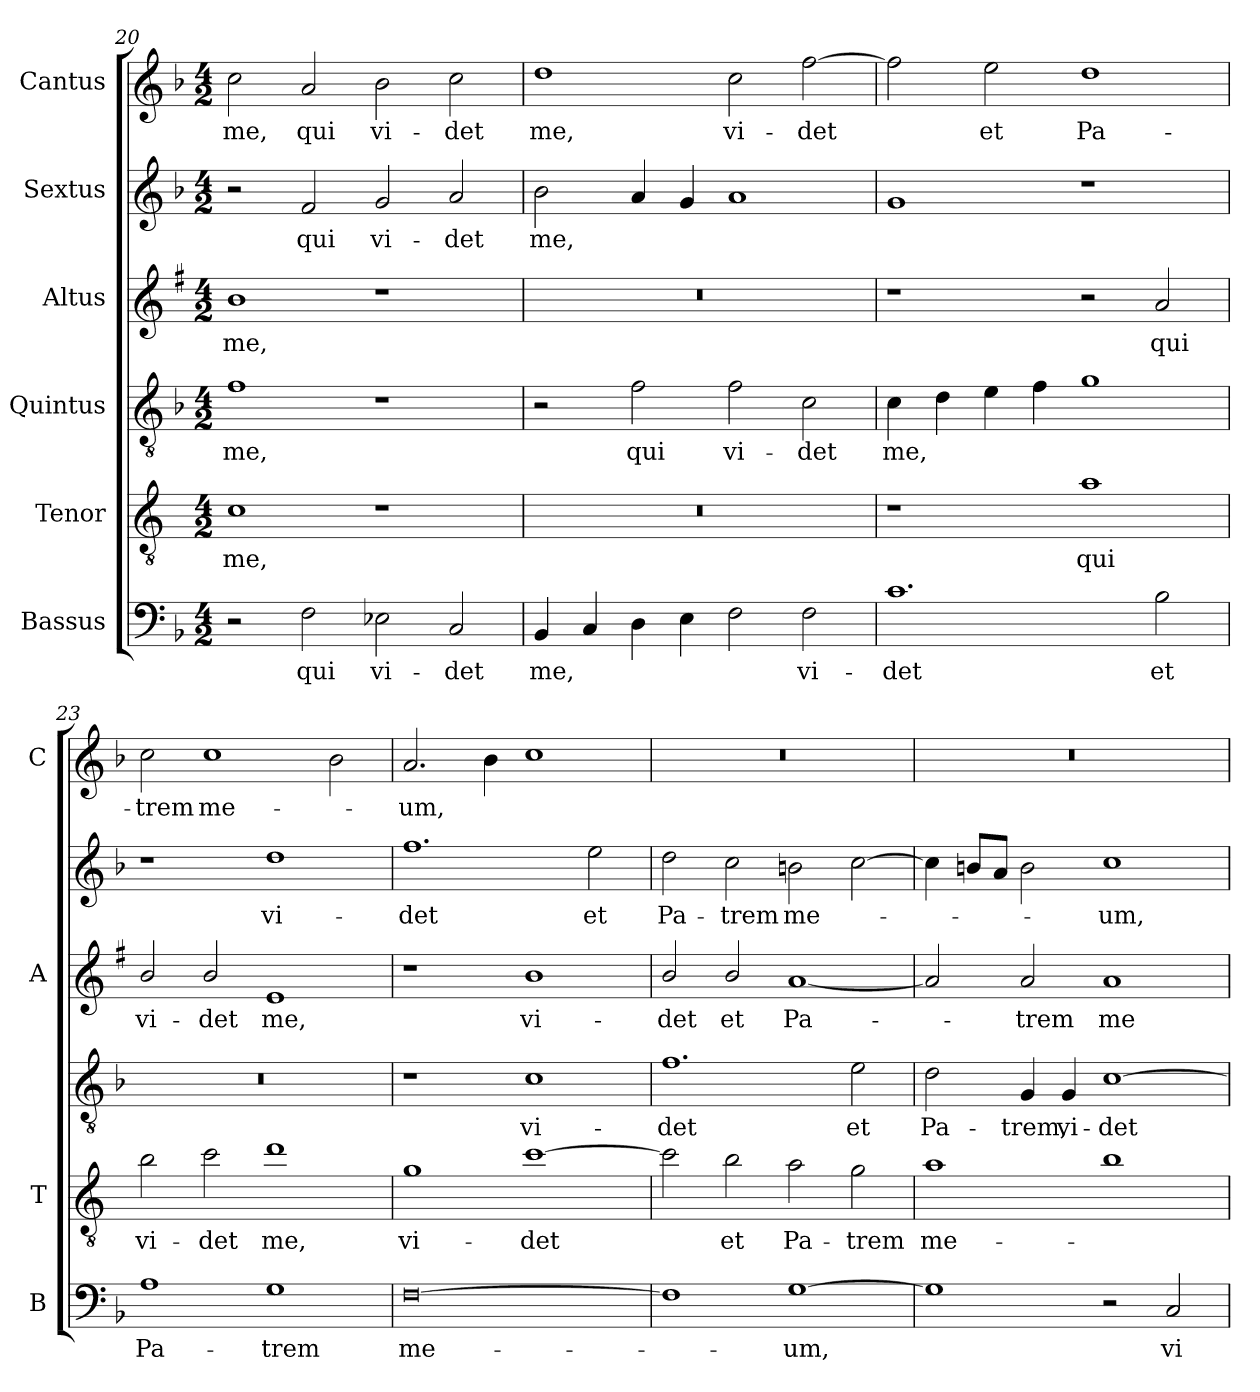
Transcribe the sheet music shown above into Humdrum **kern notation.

**kern	**text	**kern	**text	**kern	**text	**kern	**text	**kern	**text	**kern	**text
*part6	*part6	*part5	*part5	*part4	*part4	*part3	*part3	*part2	*part2	*part1	*part1
*staff6	*staff6	*staff5	*staff5	*staff4	*staff4	*staff3	*staff3	*staff2	*staff2	*staff1	*staff1
*I"Bassus	*	*I"Tenor	*	*I"Quintus	*	*I"Altus	*	*I"Sextus	*	*I"Cantus	*
*I'B	*	*I'T	*	*	*	*I'A	*	*	*	*I'C	*
*clefF4	*	*clefGv2	*	*clefGv2	*	*clefG2	*	*clefG2	*	*clefG2	*
*	*	*ITrd4c7	*	*	*	*ITrd1c2	*	*	*	*	*
*k[b-]	*	*k[b-]	*	*k[b-]	*	*k[b-]	*	*k[b-]	*	*k[b-]	*
*F:	*	*F:	*	*F:	*	*F:	*	*F:	*	*F:	*
*M4/2	*	*M4/2	*	*M4/2	*	*M4/2	*	*M4/2	*	*M4/2	*
=20	=20	=20	=20	=20	=20	=20	=20	=20	=20	=20	=20
!	!	!	!LO:LY:b	!	!LO:LY:b	!	!LO:LY:b	!	!	!	!LO:LY:b
2r	.	1F	me,	1f	me,	1a	me,	2r	.	2cc\	me,
!	!LO:LY:b	!	!	!	!	!	!	!	!LO:LY:b	!	!LO:LY:b
2F\	qui	.	.	.	.	.	.	2f/	qui	2a/	qui
!	!LO:LY:b	!	!	!	!	!	!	!	!LO:LY:b	!	!LO:LY:b
2E-X\	vi-	1r	.	1r	.	1r	.	2g/	vi-	2b-\	vi-
!	!LO:LY:b	!	!	!	!	!	!	!	!LO:LY:b	!	!LO:LY:b
2C/	-det	.	.	.	.	.	.	2a/	-det	2cc\	-det
=21	=21	=21	=21	=21	=21	=21	=21	=21	=21	=21	=21
!	!LO:LY:b	!	!	!	!	!	!	!	!LO:LY:b	!	!LO:LY:b
4BB-/	me,	0r	.	2r	.	0r	.	2b-\	me,	1dd	me,
4C/	.	.	.	.	.	.	.	.	.	.	.
!	!	!	!	!	!LO:LY:b	!	!	!	!	!	!
4D\	.	.	.	2f\	qui	.	.	4a/	.	.	.
4E\	.	.	.	.	.	.	.	4g/	.	.	.
!	!	!	!	!	!LO:LY:b	!	!	!	!	!	!LO:LY:b
2F\	.	.	.	2f\	vi-	.	.	1a	.	2cc\	vi-
!	!LO:LY:b	!	!	!	!LO:LY:b	!	!	!	!	!	!LO:LY:b
2F\	vi-	.	.	2c\	-det	.	.	.	.	[2ff\	-det
=22	=22	=22	=22	=22	=22	=22	=22	=22	=22	=22	=22
!	!LO:LY:b	!	!	!	!LO:LY:b	!	!	!	!	!	!
1.c	-det	1r	.	4c\	me,	1r	.	1g	.	2ff\]	.
.	.	.	.	4d\	.	.	.	.	.	.	.
!	!	!	!	!	!	!	!	!	!	!	!LO:LY:b
.	.	.	.	4e\	.	.	.	.	.	2ee\	et
.	.	.	.	4f\	.	.	.	.	.	.	.
!	!	!	!LO:LY:b	!	!	!	!	!	!	!	!LO:LY:b
.	.	1d	qui	1g	.	2r	.	1r	.	1dd	Pa-
!	!LO:LY:b	!	!	!	!	!	!LO:LY:b	!	!	!	!
2B-\	et	.	.	.	.	2g/	qui	.	.	.	.
=23	=23	=23	=23	=23	=23	=23	=23	=23	=23	=23	=23
!	!LO:LY:b	!	!LO:LY:b	!	!	!	!LO:LY:b	!	!	!	!LO:LY:b
1A	Pa-	2e\	vi-	0r	.	2a/	vi-	1r	.	2cc\	-trem
!	!	!	!LO:LY:b	!	!	!	!LO:LY:b	!	!	!	!LO:LY:b
.	.	2f\	-det	.	.	2a/	-det	.	.	1cc	me-
!	!LO:LY:b	!	!LO:LY:b	!	!	!	!LO:LY:b	!	!LO:LY:b	!	!
1G	-trem	1g	me,	.	.	1d	me,	1dd	vi-	.	.
.	.	.	.	.	.	.	.	.	.	2b-\	.
!!LO:LB:g=z
=24	=24	=24	=24	=24	=24	=24	=24	=24	=24	=24	=24
!	!LO:LY:b	!	!LO:LY:b	!	!	!	!	!	!LO:LY:b	!	!LO:LY:b
[0F	me-	1c	vi-	1r	.	1r	.	1.ff	-det	2.a/	-um,
.	.	.	.	.	.	.	.	.	.	4b-\	.
!	!	!	!LO:LY:b	!	!LO:LY:b	!	!LO:LY:b	!	!	!	!
.	.	[1f	-det	1c	vi-	1a	vi-	.	.	1cc	.
!	!	!	!	!	!	!	!	!	!LO:LY:b	!	!
.	.	.	.	.	.	.	.	2ee\	et	.	.
=25	=25	=25	=25	=25	=25	=25	=25	=25	=25	=25	=25
!	!	!	!	!	!LO:LY:b	!	!LO:LY:b	!	!LO:LY:b	!	!
1F]	.	2f\]	.	1.f	-det	2a/	-det	2dd\	Pa-	0r	.
!	!	!	!LO:LY:b	!	!	!	!LO:LY:b	!	!LO:LY:b	!	!
.	.	2e\	et	.	.	2a/	et	2cc\	-trem	.	.
!	!LO:LY:b	!	!LO:LY:b	!	!	!	!LO:LY:b	!	!LO:LY:b	!	!
[1G	-um,	2d\	Pa-	.	.	[1g	Pa-	2bn\	me-	.	.
!	!	!	!LO:LY:b	!	!LO:LY:b	!	!	!	!	!	!
.	.	2c\	-trem	2e\	et	.	.	[2cc\	.	.	.
=26	=26	=26	=26	=26	=26	=26	=26	=26	=26	=26	=26
!	!	!	!LO:LY:b	!	!LO:LY:b	!	!	!	!	!	!
1G]	.	1d	me-	2d\	Pa-	2g/]	.	4cc\]	.	0r	.
.	.	.	.	.	.	.	.	8bn/L	.	.	.
.	.	.	.	.	.	.	.	8a/J	.	.	.
!	!	!	!	!	!LO:LY:b	!	!LO:LY:b	!	!	!	!
.	.	.	.	4G/	-trem,	2g/	-trem	2b\	.	.	.
!	!	!	!	!	!LO:LY:b	!	!	!	!	!	!
.	.	.	.	4G/	vi-	.	.	.	.	.	.
!	!	!	!	!	!LO:LY:b	!	!LO:LY:b	!	!LO:LY:b	!	!
2r	.	1e	.	[1c	-det	1g	me-	1cc	-um,	.	.
!	!LO:LY:b	!	!	!	!	!	!	!	!	!	!
2C/	vi-	.	.	.	.	.	.	.	.	.	.
=	=	=	=	=	=	=	=	=	=	=	=
*-	*-	*-	*-	*-	*-	*-	*-	*-	*-	*-	*-
